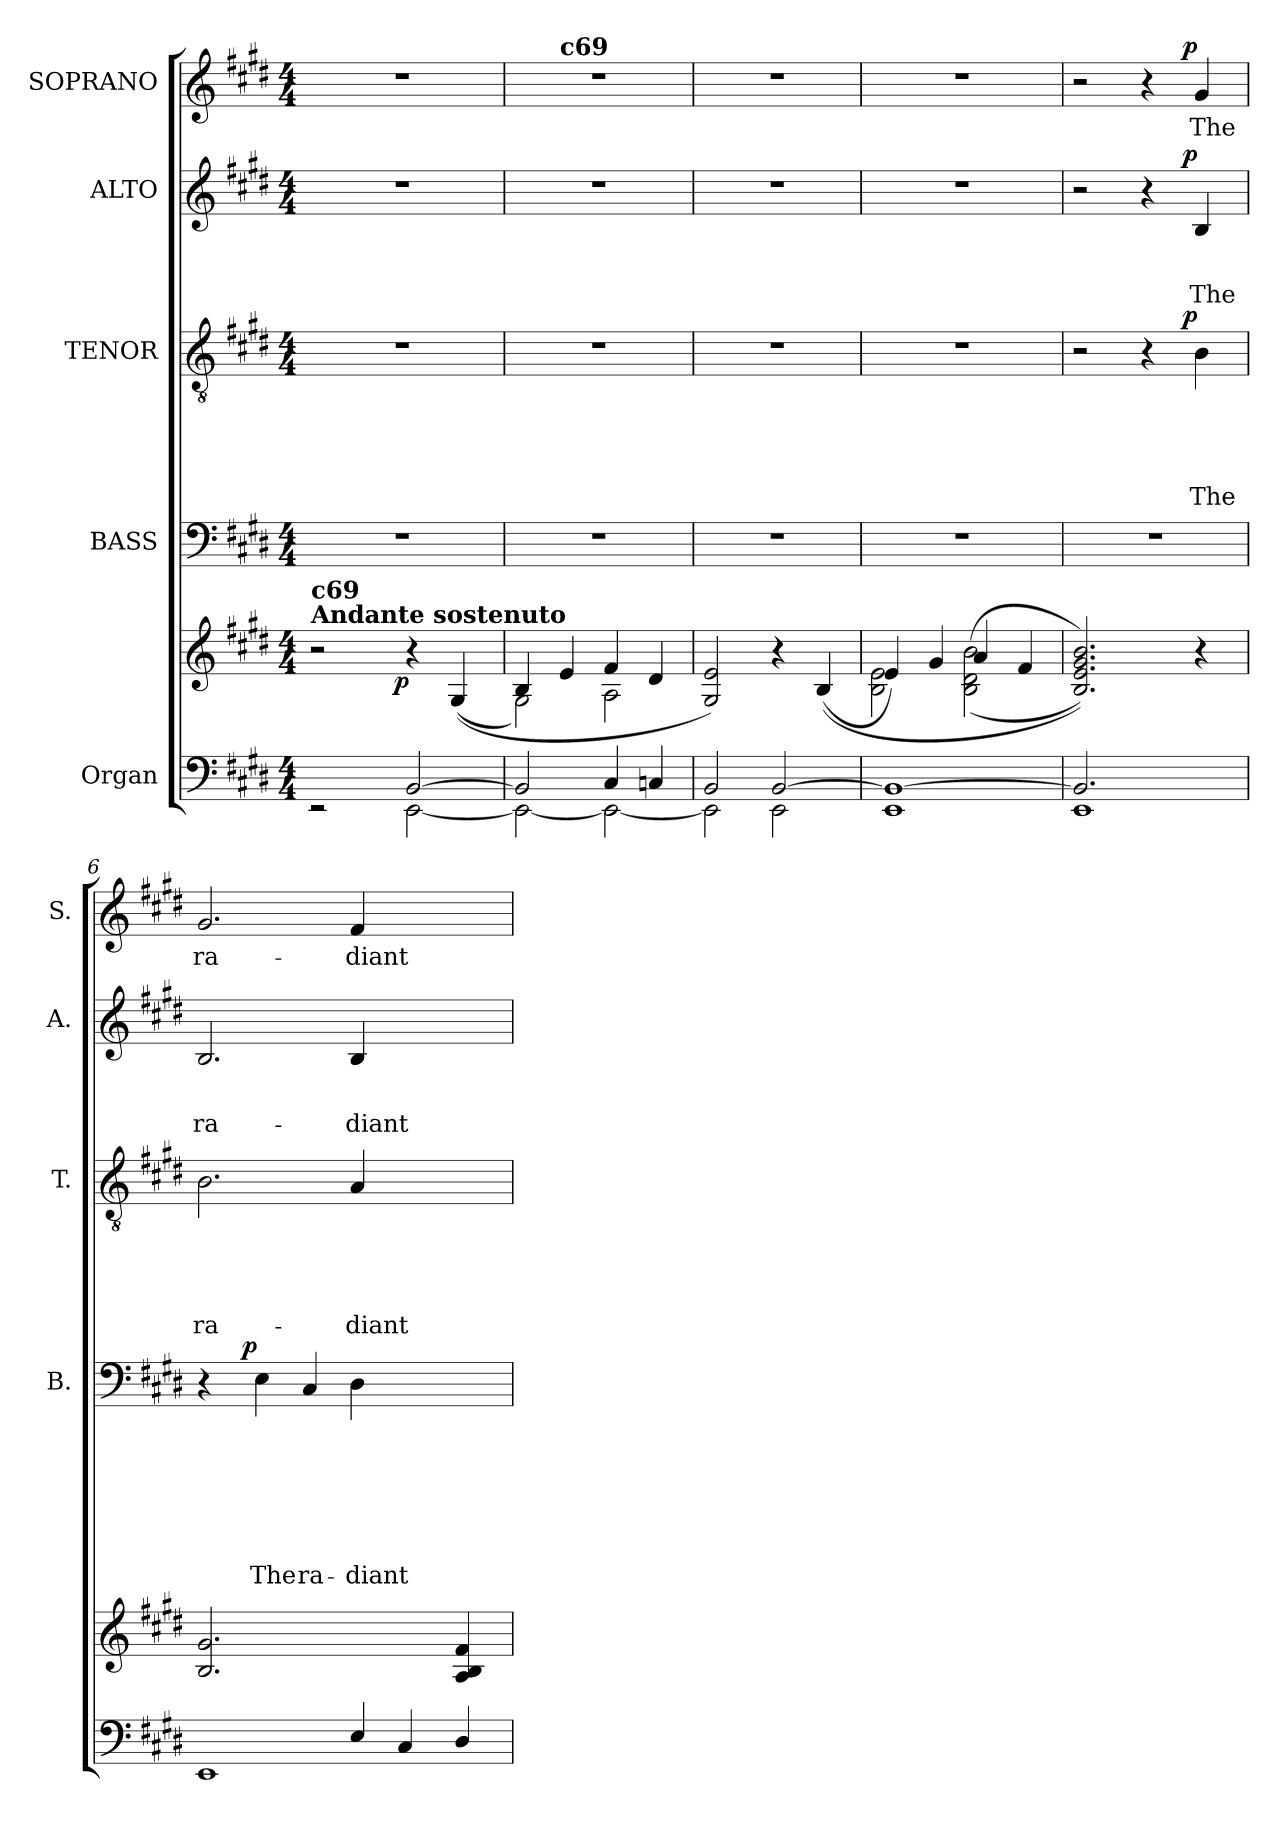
**kern	**kern	**dynam	**kern	**text	**text	**text	**text	**text	**text	**text	**dynam	**kern	**text	**text	**text	**text	**text	**dynam	**kern	**text	**text	**text	**dynam	**kern	**text	**dynam
*part5	*part5	*part5	*part4	*part4	*part4	*part4	*part4	*part4	*part4	*part4	*part4	*part3	*part3	*part3	*part3	*part3	*part3	*part3	*part2	*part2	*part2	*part2	*part2	*part1	*part1	*part1
*staff6	*staff5	*staff5/6	*staff4	*staff4	*staff4	*staff4	*staff4	*staff4	*staff4	*staff4	*staff4	*staff3	*staff3	*staff3	*staff3	*staff3	*staff3	*staff3	*staff2	*staff2	*staff2	*staff2	*staff2	*staff1	*staff1	*staff1
*I"Organ	*	*	*I"BASS	*	*	*	*	*	*	*	*	*I"TENOR	*	*	*	*	*	*	*I"ALTO	*	*	*	*	*I"SOPRANO	*	*
*	*	*	*I'B.	*	*	*	*	*	*	*	*	*I'T.	*	*	*	*	*	*	*I'A.	*	*	*	*	*I'S.	*	*
*clefF4	*clefG2	*	*clefF4	*	*	*	*	*	*	*	*	*clefGv2	*	*	*	*	*	*	*clefG2	*	*	*	*	*clefG2	*	*
*k[f#c#g#d#]	*k[f#c#g#d#]	*	*k[f#c#g#d#]	*	*	*	*	*	*	*	*	*k[f#c#g#d#]	*	*	*	*	*	*	*k[f#c#g#d#]	*	*	*	*	*k[f#c#g#d#]	*	*
*E:	*E:	*	*E:	*	*	*	*	*	*	*	*	*E:	*	*	*	*	*	*	*E:	*	*	*	*	*E:	*	*
*M4/4	*M4/4	*	*M4/4	*	*	*	*	*	*	*	*	*M4/4	*	*	*	*	*	*	*M4/4	*	*	*	*	*M4/4	*	*
=1	=1	=1	=1	=1	=1	=1	=1	=1	=1	=1	=1	=1	=1	=1	=1	=1	=1	=1	=1	=1	=1	=1	=1	=1	=1	=1
*^	*^	*	*	*	*	*	*	*	*	*	*	*	*	*	*	*	*	*	*	*	*	*	*	*	*	*
!	!	!	!	!	!	!	!	!	!	!	!	!	!	!	!	!	!	!	!	!	!	!	!	!	!	!LO:TX:a:B:t=Andante sostenuto	!	!
!	!	!LO:TX:a:B:t=Andante sostenuto	!	!	!	!	!	!	!	!	!	!	!	!	!	!	!	!	!	!	!	!	!	!	!	!	!	!
!	!	!LO:TX:a:B:t=c69	!	!	!	!	!	!	!	!	!	!	!	!	!	!	!	!	!	!	!	!	!	!	!	!	!	!
*	*	*	*	*	*	*	*	*	*	*	*	*	*	*	*	*	*	*	*	*	*	*	*	*	*	*^	*	*
2ryy	2rEE	2r	4...ryy	.	1r	.	.	.	.	.	.	.	.	1r	.	.	.	.	.	.	1r	.	.	.	.	1r	8ryy	.	.
*	*	*	*	*	*	*	*	*	*	*	*	*	*	*	*	*	*	*	*	*	*	*	*	*	*	*MM104	*	*	*
.	.	.	.	.	.	.	.	.	.	.	.	.	.	.	.	.	.	.	.	.	.	.	.	.	.	.	2..ryy	.	.
!	!	!	!	!LO:DY:b	!	!	!	!	!	!	!	!	!	!	!	!	!	!	!	!	!	!	!	!	!	!	!	!	!
.	.	.	2ryy	p	.	.	.	.	.	.	.	.	.	.	.	.	.	.	.	.	.	.	.	.	.	.	.	.	.
[>2BB/	[<2EE\	4r	.	.	.	.	.	.	.	.	.	.	.	.	.	.	.	.	.	.	.	.	.	.	.	.	.	.	.
.	.	(<(4G#/	.	.	.	.	.	.	.	.	.	.	.	.	.	.	.	.	.	.	.	.	.	.	.	.	.	.	.
.	.	.	32ryy	.	.	.	.	.	.	.	.	.	.	.	.	.	.	.	.	.	.	.	.	.	.	.	.	.	.
=2	=2	=2	=2	=2	=2	=2	=2	=2	=2	=2	=2	=2	=2	=2	=2	=2	=2	=2	=2	=2	=2	=2	=2	=2	=2	=2	=2	=2	=2
*	*	*MM104	*	*	*	*	*	*	*	*	*	*	*	*	*	*	*	*	*	*	*	*	*	*	*	*	*	*	*
2BB/]	2EE\_	4B/	2G#\)	.	1r	.	.	.	.	.	.	.	.	1r	.	.	.	.	.	.	1r	.	.	.	.	1r	4ryy	.	.
!	!	!	!	!	!	!	!	!	!	!	!	!	!	!	!	!	!	!	!	!	!	!	!	!	!	!	!LO:TX:a:B:t=c69	!	!
.	.	4e/	.	.	.	.	.	.	.	.	.	.	.	.	.	.	.	.	.	.	.	.	.	.	.	.	2.ryy	.	.
4C#/	2EE\_	4f#/	2A\	.	.	.	.	.	.	.	.	.	.	.	.	.	.	.	.	.	.	.	.	.	.	.	.	.	.
4Cn/	.	4d#/	.	.	.	.	.	.	.	.	.	.	.	.	.	.	.	.	.	.	.	.	.	.	.	.	.	.	.
*	*	*v	*v	*	*	*	*	*	*	*	*	*	*	*	*	*	*	*	*	*	*	*	*	*	*	*v	*v	*	*
=3	=3	=3	=3	=3	=3	=3	=3	=3	=3	=3	=3	=3	=3	=3	=3	=3	=3	=3	=3	=3	=3	=3	=3	=3	=3	=3	=3
2BB/	2EE\]	2G#/ 2e/)	.	1r	.	.	.	.	.	.	.	.	1r	.	.	.	.	.	.	1r	.	.	.	.	1r	.	.
[>2BB/	2EE\	4r	.	.	.	.	.	.	.	.	.	.	.	.	.	.	.	.	.	.	.	.	.	.	.	.	.
.	.	(<(4B/	.	.	.	.	.	.	.	.	.	.	.	.	.	.	.	.	.	.	.	.	.	.	.	.	.
*v	*v	*	*	*	*	*	*	*	*	*	*	*	*	*	*	*	*	*	*	*	*	*	*	*	*	*	*
=4	=4	=4	=4	=4	=4	=4	=4	=4	=4	=4	=4	=4	=4	=4	=4	=4	=4	=4	=4	=4	=4	=4	=4	=4	=4	=4
*	*^	*	*	*	*	*	*	*	*	*	*	*	*	*	*	*	*	*	*	*	*	*	*	*	*	*
1EE 1BB_	4e/)	2B\ 2e\	.	1r	.	.	.	.	.	.	.	.	1r	.	.	.	.	.	.	1r	.	.	.	.	1r	.	.
.	4g#/	.	.	.	.	.	.	.	.	.	.	.	.	.	.	.	.	.	.	.	.	.	.	.	.	.	.
.	4a/	((>2B\ 2d#\ 2b\	.	.	.	.	.	.	.	.	.	.	.	.	.	.	.	.	.	.	.	.	.	.	.	.	.
.	4f#/	.	.	.	.	.	.	.	.	.	.	.	.	.	.	.	.	.	.	.	.	.	.	.	.	.	.
*	*v	*v	*	*	*	*	*	*	*	*	*	*	*	*	*	*	*	*	*	*	*	*	*	*	*	*	*
=5	=5	=5	=5	=5	=5	=5	=5	=5	=5	=5	=5	=5	=5	=5	=5	=5	=5	=5	=5	=5	=5	=5	=5	=5	=5	=5
*^	*	*	*	*	*	*	*	*	*	*	*	*^	*	*	*	*	*	*	*^	*	*	*	*	*^	*	*
2.BB/]	1EE	2.B/ 2.e/ 2.g#/ 2.b/)))	.	1r	.	.	.	.	.	.	.	.	2r	2ryy	.	.	.	.	.	.	2r	2ryy	.	.	.	.	2r	2ryy	.	.
.	.	.	.	.	.	.	.	.	.	.	.	.	4r	8..ryy	.	.	.	.	.	.	4r	8..ryy	.	.	.	.	4r	8..ryy	.	.
!	!	!	!	!	!	!	!	!	!	!	!	!	!	!	!	!	!	!	!	!LO:DY:a	!	!	!	!	!	!LO:DY:a	!	!	!	!LO:DY:a
.	.	.	.	.	.	.	.	.	.	.	.	.	.	4ryy	.	.	.	.	.	p	.	4ryy	.	.	.	p	.	4ryy	.	p
!	!	!	!	!	!	!	!	!	!	!	!	!	!	!	!	!	!	!	!LO:LY:b	!	!	!	!	!	!LO:LY:b	!	!	!	!LO:LY:b	!
4ryy	.	4r	.	.	.	.	.	.	.	.	.	.	4B\	.	.	.	.	.	The	.	4B/	.	.	.	The	.	4g#/	.	The	.
.	.	.	.	.	.	.	.	.	.	.	.	.	.	32ryy	.	.	.	.	.	.	.	32ryy	.	.	.	.	.	32ryy	.	.
!!LO:LB:g=z
=6	=6	=6	=6	=6	=6	=6	=6	=6	=6	=6	=6	=6	=6	=6	=6	=6	=6	=6	=6	=6	=6	=6	=6	=6	=6	=6	=6	=6	=6	=6
*	*	*^	*	*	*	*	*	*	*	*	*	*	*	*	*	*	*	*	*	*	*	*	*	*	*	*	*	*	*	*
!	!	!	!	!	!	!	!	!	!	!	!	!	!	!	!	!	!	!	!	!LO:LY:b	!	!	!	!	!	!LO:LY:b	!	!	!	!LO:LY:b	!
*	*	*	*	*	*	*	*	*	*	*	*	*	*	*v	*v	*	*	*	*	*	*	*	*	*	*	*	*	*v	*v	*	*
*	*	*	*	*	*^	*	*	*	*	*	*	*	*	*	*	*	*	*	*	*	*v	*v	*	*	*	*	*	*	*
1EE	2.ryy	2.B/ 2.g#/	1ryy	.	4r	8..ryy	.	.	.	.	.	.	.	.	2.B\	.	.	.	.	ra-	.	2.B/	.	.	ra-	.	2.g#/	ra-	.
!	!	!	!	!	!	!	!	!	!	!	!	!	!	!LO:DY:a	!	!	!	!	!	!	!	!	!	!	!	!	!	!	!
.	.	.	.	.	.	1ryy	.	.	.	.	.	.	.	p	.	.	.	.	.	.	.	.	.	.	.	.	.	.	.
!	!	!	!	!	!	!	!	!	!	!	!	!	!LO:LY:b	!	!	!	!	!	!	!	!	!	!	!	!	!	!	!	!
.	.	.	.	.	4E\	.	.	.	.	.	.	.	The	.	.	.	.	.	.	.	.	.	.	.	.	.	.	.	.
!	!	!	!	!	!	!	!	!	!	!	!	!	!LO:LY:b	!	!	!	!	!	!	!	!	!	!	!	!	!	!	!	!
.	.	.	.	.	4C#/	.	.	.	.	.	.	.	ra-	.	.	.	.	.	.	.	.	.	.	.	.	.	.	.	.
!	!	!	!	!	!	!	!	!	!	!	!	!	!LO:LY:b	!	!	!	!	!	!	!LO:LY:b	!	!	!	!	!LO:LY:b	!	!	!LO:LY:b	!
.	4E/	2.ryy	.	.	4D#\	.	.	.	.	.	.	.	-diant	.	4A/	.	.	.	.	-diant	.	4B/	.	.	-diant	.	4f#/	-diant	.
2ryy	4C#/	.	4ryy	.	2ryy	.	.	.	.	.	.	.	.	.	2ryy	.	.	.	.	.	.	2ryy	.	.	.	.	2ryy	.	.
.	.	.	.	.	.	4ryy	.	.	.	.	.	.	.	.	.	.	.	.	.	.	.	.	.	.	.	.	.	.	.
.	4D#/	.	4A/ 4B/ 4f#/	.	.	.	.	.	.	.	.	.	.	.	.	.	.	.	.	.	.	.	.	.	.	.	.	.	.
.	.	.	.	.	.	32ryy	.	.	.	.	.	.	.	.	.	.	.	.	.	.	.	.	.	.	.	.	.	.	.
*v	*v	*	*	*	*v	*v	*	*	*	*	*	*	*	*	*	*	*	*	*	*	*	*	*	*	*	*	*	*	*
*	*v	*v	*	*	*	*	*	*	*	*	*	*	*	*	*	*	*	*	*	*	*	*	*	*	*	*	*
=	=	=	=	=	=	=	=	=	=	=	=	=	=	=	=	=	=	=	=	=	=	=	=	=	=	=
*-	*-	*-	*-	*-	*-	*-	*-	*-	*-	*-	*-	*-	*-	*-	*-	*-	*-	*-	*-	*-	*-	*-	*-	*-	*-	*-
